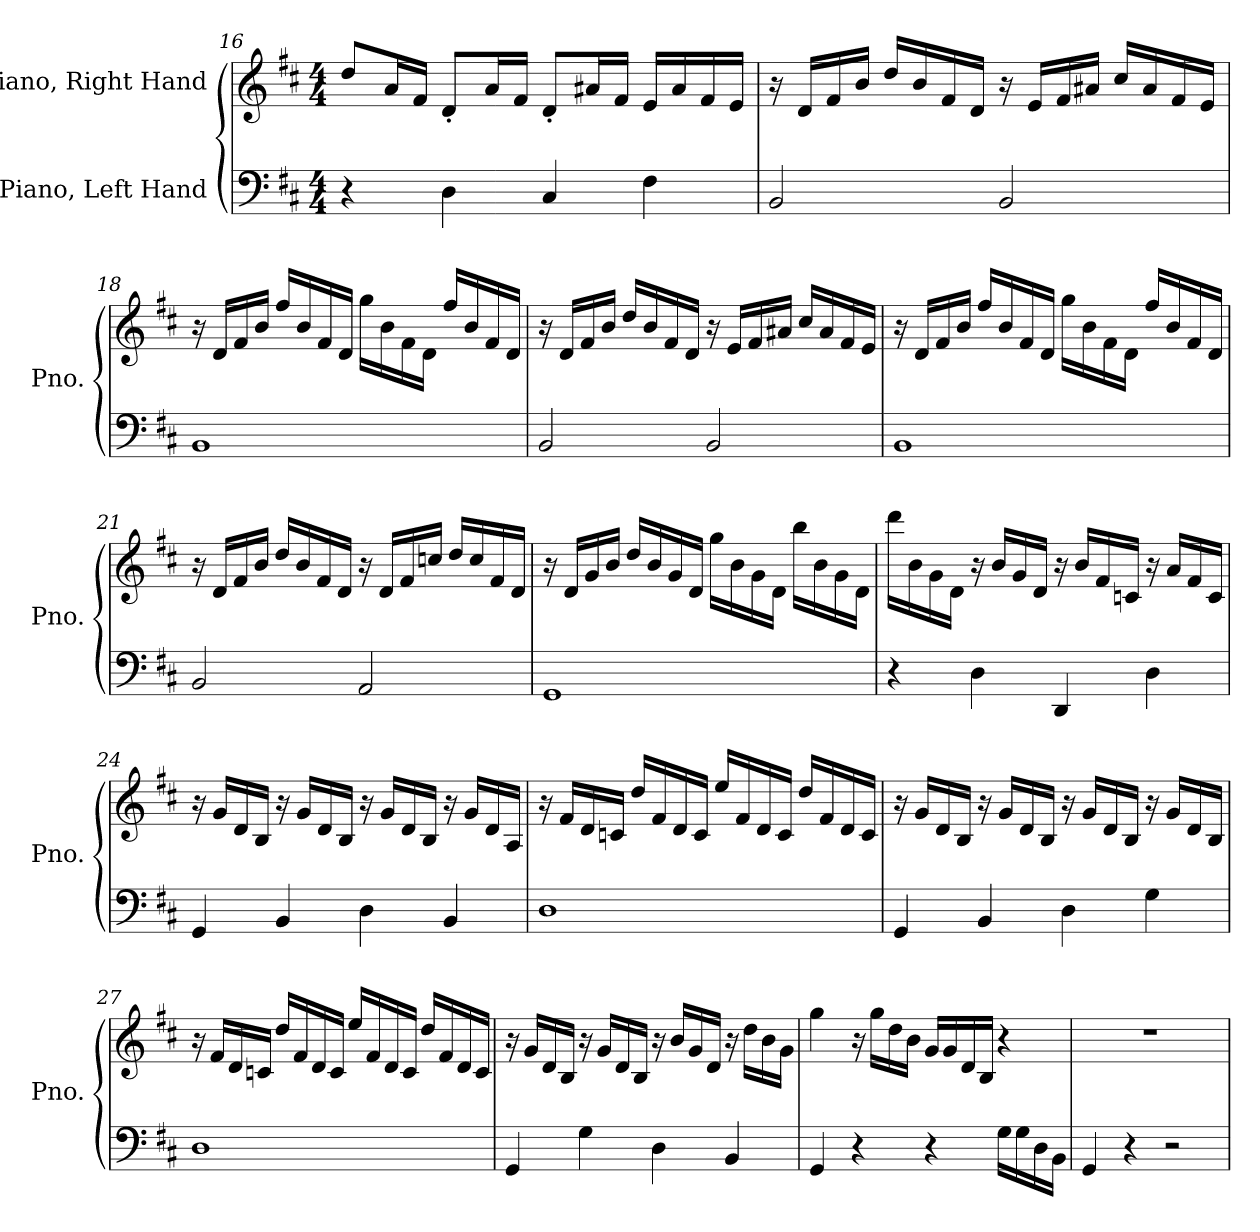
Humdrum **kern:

**kern	**kern
*part2	*part1
*staff2	*staff1
*I"Piano, Left Hand	*I"Piano, Right Hand
*I'Pno.	*I'Pno.
*clefF4	*clefG2
*k[f#c#]	*k[f#c#]
*M4/4	*M4/4
=16	=16
4r	8dd/L
.	16a/L
.	16f#/JJ
4D\	8d'/L
.	16a/L
.	16f#/JJ
4C#/	8d'/L
.	16a#X/L
.	16f#/JJ
4F#\	16e/LL
.	16a#/
.	16f#/
.	16e/JJ
!!LO:LB:g=z
=17	=17
2BB/	16r
.	16d/LL
.	16f#/
.	16b/JJ
.	16dd/LL
.	16b/
.	16f#/
.	16d/JJ
2BB/	16r
.	16e/LL
.	16f#/
.	16a#X/JJ
.	16cc#/LL
.	16a#/
.	16f#/
.	16e/JJ
=18	=18
1BB	16r
.	16d/LL
.	16f#/
.	16b/JJ
.	16ff#/LL
.	16b/
.	16f#/
.	16d/JJ
.	16gg\LL
.	16b\
.	16f#\
.	16d\JJ
.	16ff#/LL
.	16b/
.	16f#/
.	16d/JJ
!!LO:LB:g=z
=19	=19
2BB/	16r
.	16d/LL
.	16f#/
.	16b/JJ
.	16dd/LL
.	16b/
.	16f#/
.	16d/JJ
2BB/	16r
.	16e/LL
.	16f#/
.	16a#X/JJ
.	16cc#/LL
.	16a#/
.	16f#/
.	16e/JJ
=20	=20
1BB	16r
.	16d/LL
.	16f#/
.	16b/JJ
.	16ff#/LL
.	16b/
.	16f#/
.	16d/JJ
.	16gg\LL
.	16b\
.	16f#\
.	16d\JJ
.	16ff#/LL
.	16b/
.	16f#/
.	16d/JJ
!!LO:LB:g=z
=21	=21
2BB/	16r
.	16d/LL
.	16f#/
.	16b/JJ
.	16dd/LL
.	16b/
.	16f#/
.	16d/JJ
2AA/	16r
.	16d/LL
.	16f#/
.	16ccn/JJ
.	16dd/LL
.	16cc/
.	16f#/
.	16d/JJ
=22	=22
1GG	16r
.	16d/LL
.	16g/
.	16b/JJ
.	16dd/LL
.	16b/
.	16g/
.	16d/JJ
.	16gg\LL
.	16b\
.	16g\
.	16d\JJ
.	16bb\LL
.	16b\
.	16g\
.	16d\JJ
!!LO:LB:g=z
=23	=23
4r	16ddd\LL
.	16b\
.	16g\
.	16d\JJ
4D\	16r
.	16b/LL
.	16g/
.	16d/JJ
4DD/	16r
.	16b/LL
.	16f#/
.	16cn/JJ
4D\	16r
.	16a/LL
.	16f#/
.	16c/JJ
=24	=24
4GG/	16r
.	16g/LL
.	16d/
.	16B/JJ
4BB/	16r
.	16g/LL
.	16d/
.	16B/JJ
4D\	16r
.	16g/LL
.	16d/
.	16B/JJ
4BB/	16r
.	16g/LL
.	16d/
.	16A/JJ
!!LO:PB:g=z
=25	=25
1D	16r
.	16f#/LL
.	16d/
.	16cn/JJ
.	16dd/LL
.	16f#/
.	16d/
.	16c/JJ
.	16ee/LL
.	16f#/
.	16d/
.	16c/JJ
.	16dd/LL
.	16f#/
.	16d/
.	16c/JJ
=26	=26
4GG/	16r
.	16g/LL
.	16d/
.	16B/JJ
4BB/	16r
.	16g/LL
.	16d/
.	16B/JJ
4D\	16r
.	16g/LL
.	16d/
.	16B/JJ
4G\	16r
.	16g/LL
.	16d/
.	16B/JJ
!!LO:LB:g=z
=27	=27
1D	16r
.	16f#/LL
.	16d/
.	16cn/JJ
.	16dd/LL
.	16f#/
.	16d/
.	16c/JJ
.	16ee/LL
.	16f#/
.	16d/
.	16c/JJ
.	16dd/LL
.	16f#/
.	16d/
.	16c/JJ
=28	=28
4GG/	16r
.	16g/LL
.	16d/
.	16B/JJ
4G\	16r
.	16g/LL
.	16d/
.	16B/JJ
4D\	16r
.	16b/LL
.	16g/
.	16d/JJ
4BB/	16r
.	16dd\LL
.	16b\
.	16g\JJ
!!LO:LB:g=z
=29	=29
4GG/	4gg\
4r	16r
.	16gg\LL
.	16dd\
.	16b\JJ
4r	16g/LL
.	16g/
.	16d/
.	16B/JJ
16G\LL	4r
16G\	.
16D\	.
16BB\JJ	.
=30	=30
4GG/	1r
4r	.
2r	.
=	=
*-	*-
